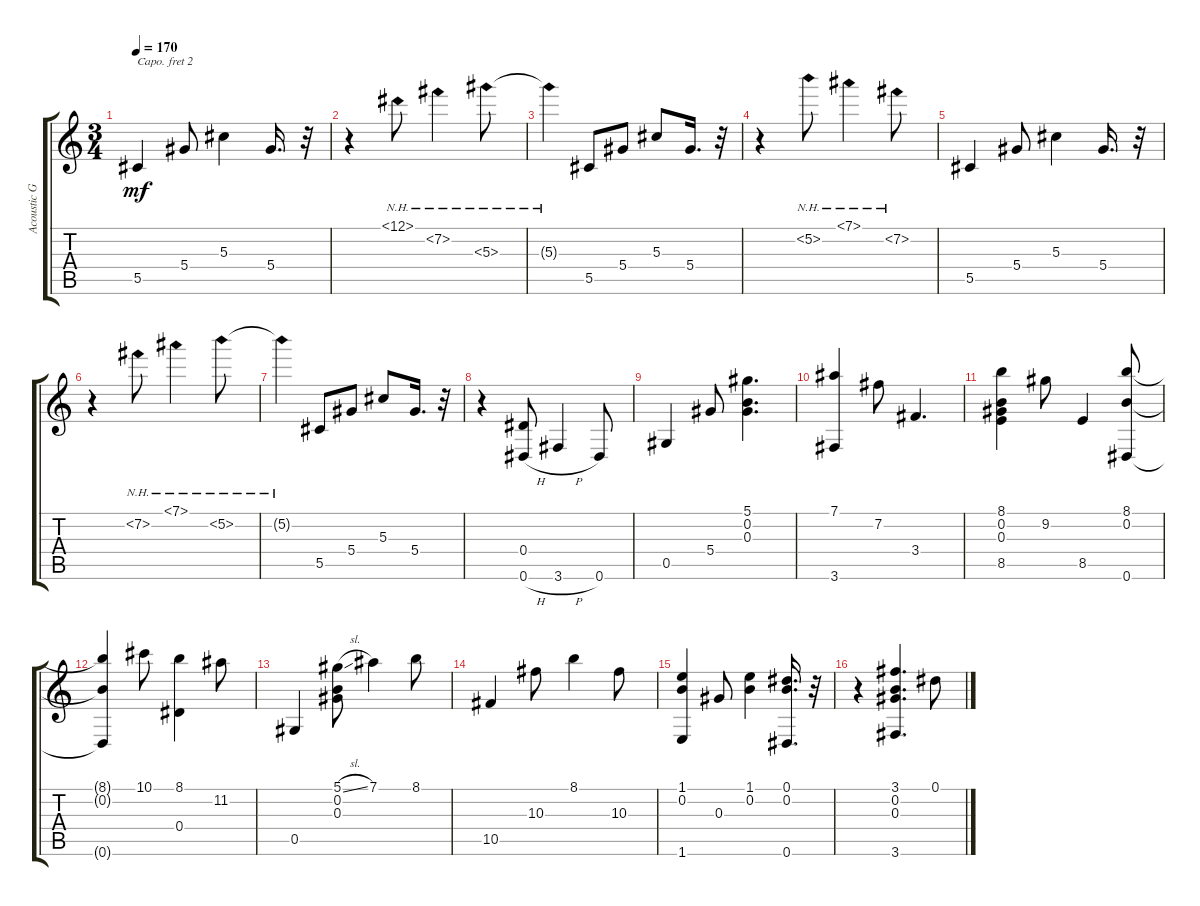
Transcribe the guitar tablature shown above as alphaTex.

\track ("Acoustic Guitar" "Acoustic G") {instrument acousticguitarsteel}
\staff {score tabs}
\capo 2
\tuning (Db4 A3 Gb3 Db3 Gb2 Db2) {hide}
\ts (3 4)
\tempo 170
\clef g2
\ks c
5.5.4{dy mf} 5.4.8 5.3.4 5.4.16{d} r.32 |
r.4 12.1{nh}.8 7.2{nh}.4 5.3{nh}.8 |
5.3{nh t}.4 5.5.8 5.4.8 5.3.8 5.4.16{d} r.32 |
r.4 5.2{nh}.8 7.1{nh}.4 7.2{nh}.8 |
5.5.4 5.4.8 5.3.4 5.4.16{d} r.32 |
r.4 7.2{nh}.8 7.1{nh}.4 5.2{nh}.8 |
5.2{nh t}.4 5.5.8 5.4.8 5.3.8 5.4.16{d} r.32 |
r.4 (0.4 0.6{h}).8 3.6{h}.4 0.6.8 |
0.5.4 5.4.8 (5.1 0.2 0.3).4{d} |
(7.1 3.6).4 7.2.8 3.4.4{d} |
(8.1 0.2 0.3 8.5).4 9.2.8 8.5.4 (8.1 0.2 0.6).8 |
(8.1{t} 0.2{t} 0.6{t}).4 10.1.8 (8.1 0.4).4 11.2.8 |
0.5.4 (5.1{sl} 0.2 0.3).8 7.1.4 8.1.8 |
10.5.4 10.3.8 8.1.4 10.3.8 |
(1.1 0.2 1.6).4 0.3.8 (1.1 0.2).4 (0.1 0.2 0.6).16{d} r.32 |
r.4 (3.1 0.2 0.3 3.6).4{d} 0.1.8
